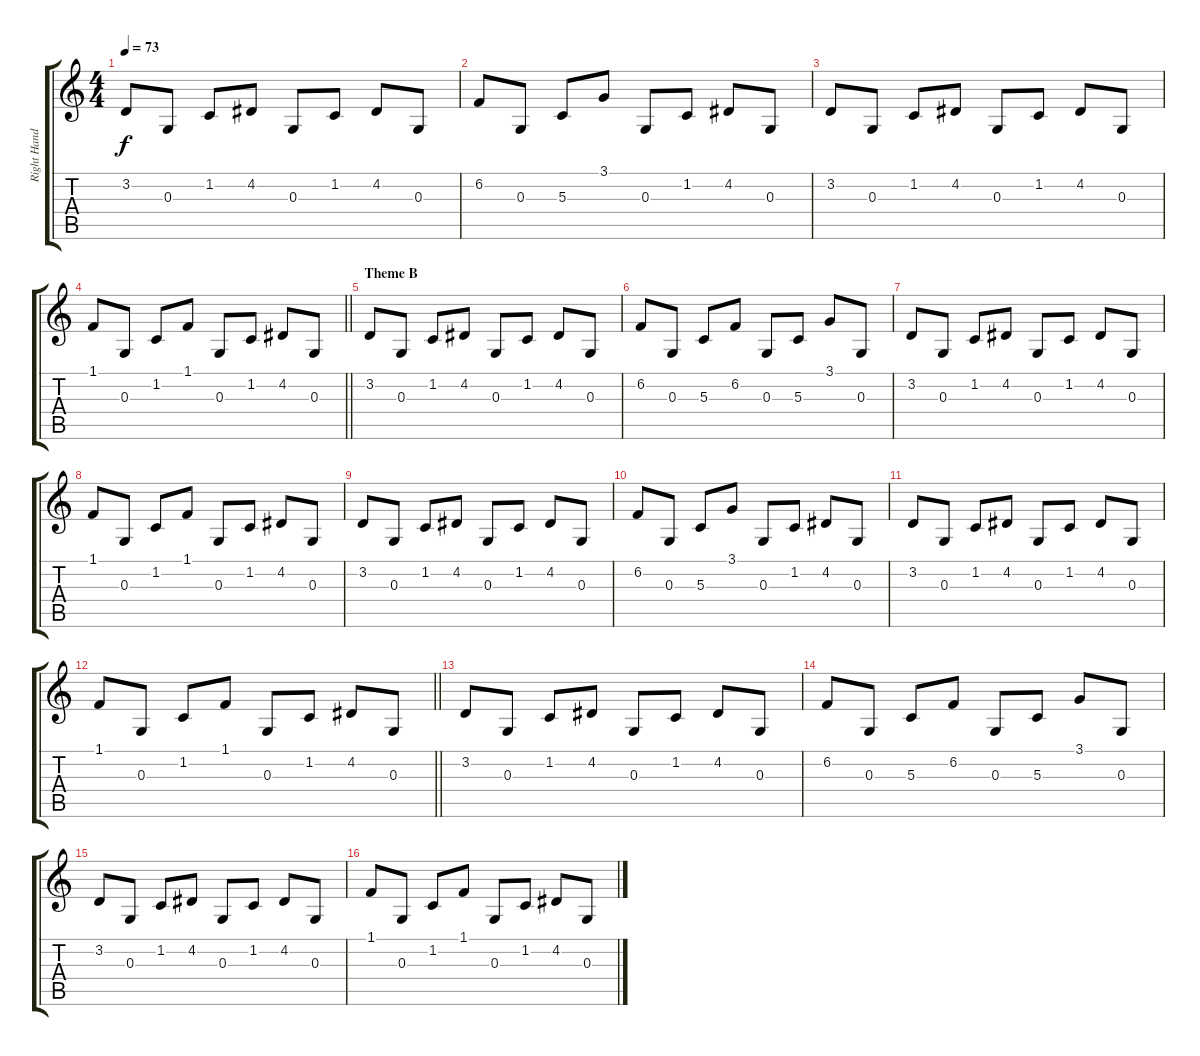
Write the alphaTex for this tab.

\track ("Right Hand" "Right Hand") {instrument acousticgrandpiano}
\staff {score tabs}
\tuning (E4 B3 G3 D3 A2 E2) {hide}
\ts (4 4)
\tempo 73
\clef g2
\ks c
3.2.8{dy f} 0.3.8 1.2.8 4.2.8 0.3.8 1.2.8 4.2.8 0.3.8 |
6.2.8 0.3.8 5.3.8 3.1.8 0.3.8 1.2.8 4.2.8 0.3.8 |
3.2.8 0.3.8 1.2.8 4.2.8 0.3.8 1.2.8 4.2.8 0.3.8 |
\barLineRight lightlight
1.1.8 0.3.8 1.2.8 1.1.8 0.3.8 1.2.8 4.2.8 0.3.8 |
\section ("" "Theme B")
3.2.8 0.3.8 1.2.8 4.2.8 0.3.8 1.2.8 4.2.8 0.3.8 |
6.2.8 0.3.8 5.3.8 6.2.8 0.3.8 5.3.8 3.1.8 0.3.8 |
3.2.8 0.3.8 1.2.8 4.2.8 0.3.8 1.2.8 4.2.8 0.3.8 |
1.1.8 0.3.8 1.2.8 1.1.8 0.3.8 1.2.8 4.2.8 0.3.8 |
3.2.8 0.3.8 1.2.8 4.2.8 0.3.8 1.2.8 4.2.8 0.3.8 |
6.2.8 0.3.8 5.3.8 3.1.8 0.3.8 1.2.8 4.2.8 0.3.8 |
3.2.8 0.3.8 1.2.8 4.2.8 0.3.8 1.2.8 4.2.8 0.3.8 |
\barLineRight lightlight
1.1.8 0.3.8 1.2.8 1.1.8 0.3.8 1.2.8 4.2.8 0.3.8 |
\section ("" "")
3.2.8 0.3.8 1.2.8 4.2.8 0.3.8 1.2.8 4.2.8 0.3.8 |
6.2.8 0.3.8 5.3.8 6.2.8 0.3.8 5.3.8 3.1.8 0.3.8 |
3.2.8 0.3.8 1.2.8 4.2.8 0.3.8 1.2.8 4.2.8 0.3.8 |
1.1.8 0.3.8 1.2.8 1.1.8 0.3.8 1.2.8 4.2.8 0.3.8
